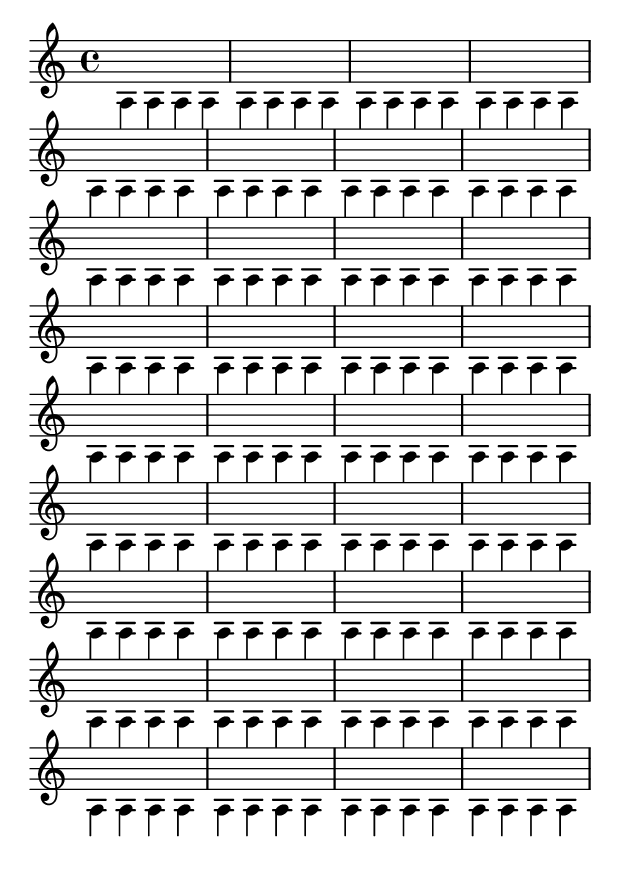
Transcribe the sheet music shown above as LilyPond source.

\version "2.17.6"

\header {
  texidoc = "Stems with overridden 'Y-extent should
not confuse height estimation.  This example should fit snugly
on one page.
"
}

#(define (assert-single-page layout props arg)
   (if (and (= (chain-assoc-get 'page:page-number props -1)
               (ly:output-def-lookup layout 'first-page-number))
            (chain-assoc-get 'page:last? props -1))
       (interpret-markup layout props arg)
       (ly:error "failed to fit test on single page")))

\paper {
  #(set-paper-size "a6")
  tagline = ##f
  indent = #0
  system-system-spacing = #'((padding . 1.2))
  oddHeaderMarkup = \markup \on-the-fly #assert-single-page \null
}

\book {
  \score {
    \new Voice {
      \voiceTwo
      \override Stem.Y-extent = #'(0.0 . 0.0)
      \repeat unfold 144 a4
    }
    \layout {
      \context {
        \Score
        \remove "Bar_number_engraver"
      }
    }
  }
}
